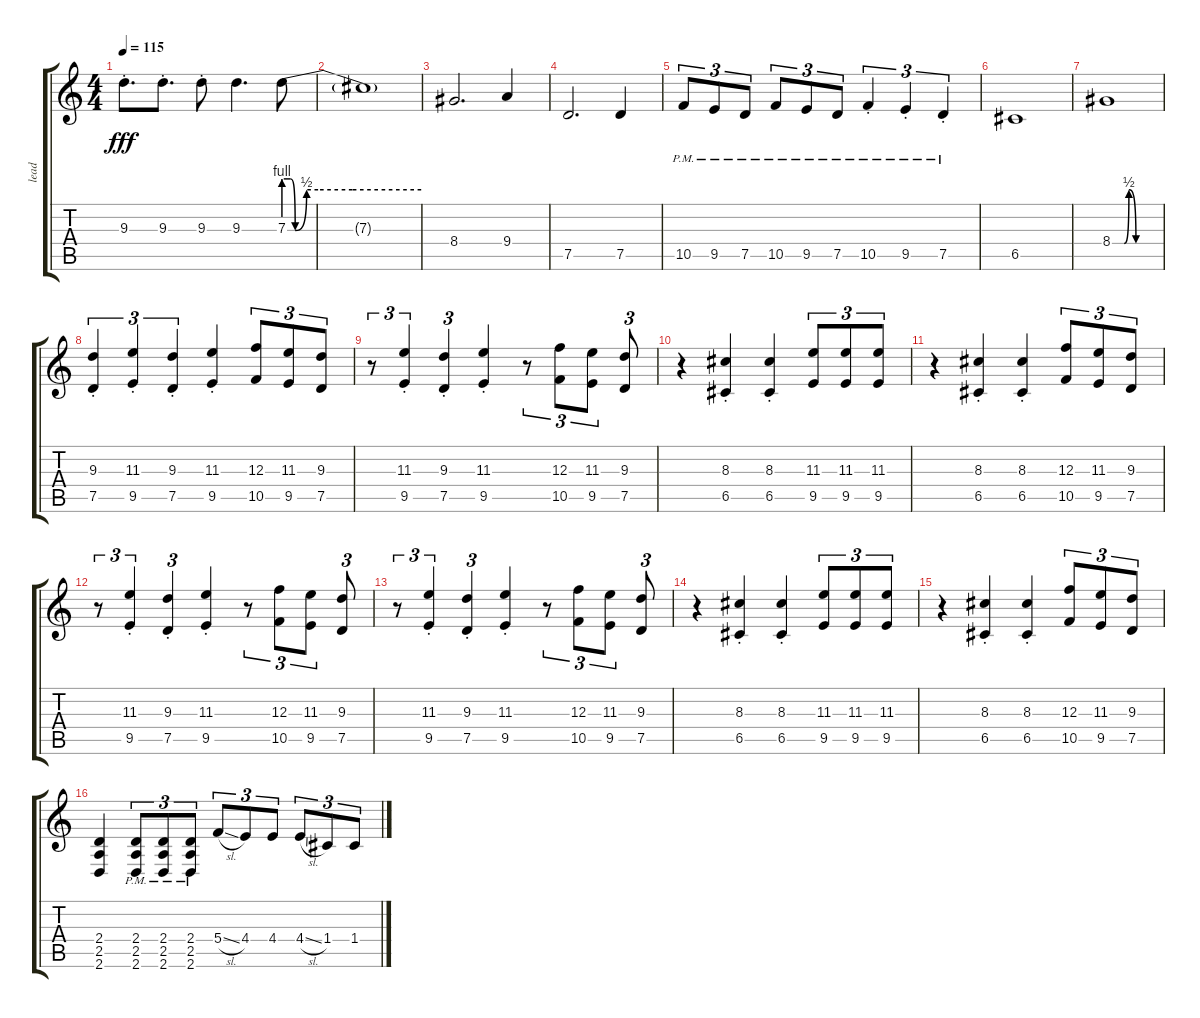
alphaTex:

\track ("lead" "lead") {instrument distortionguitar}
\staff {score tabs}
\tuning (D4 A3 F3 C3 G2 C2) {hide}
\ts (4 4)
\tempo 115
\clef g2
\ks c
9.3{st}.8{d dy fff} 9.3{st}.8{d} 9.3{st}.8 9.3.4{d} 7.3{be (custom 0 4 3 4 5 0 10 2 15 2 30 2 60 2)}.8 |
7.3{t}.1 |
8.4.2{d} 9.4.4 |
7.5.2{d} 7.5.4 |
10.5{pm}.8{tu (3 2)} 9.5{pm}.8{tu (3 2)} 7.5{pm}.8{tu (3 2)} 10.5{pm}.8{tu (3 2)} 9.5{pm}.8{tu (3 2)} 7.5{pm}.8{tu (3 2)} 10.5{pm st}.4{tu (3 2)} 9.5{pm st}.4{tu (3 2)} 7.5{pm st}.4{tu (3 2)} |
6.5.1 |
8.4{be (custom 0 0 15 0 21 2 30 0 45 0 58 0 60 0)}.1 |
(9.3{st} 7.5{st}).4{tu (3 2)} (11.3{st} 9.5{st}).4{tu (3 2)} (9.3{st} 7.5{st}).4{tu (3 2)} (11.3{st} 9.5{st}).4 (12.3 10.5).8{tu (3 2)} (11.3 9.5).8{tu (3 2)} (9.3 7.5).8{tu (3 2)} |
r.8{tu (3 2)} (11.3{st} 9.5{st}).4{tu (3 2)} (9.3{st} 7.5{st}).4{tu (3 2)} (11.3{st} 9.5{st}).4 r.8{tu (3 2)} (12.3 10.5).8{tu (3 2)} (11.3 9.5).8{tu (3 2)} (9.3 7.5).8{tu (3 2)} |
r.4 (8.3{st} 6.5{st}).4 (8.3{st} 6.5{st}).4 (11.3 9.5).8{tu (3 2)} (11.3 9.5).8{tu (3 2)} (11.3 9.5).8{tu (3 2)} |
r.4 (8.3{st} 6.5{st}).4 (8.3{st} 6.5{st}).4 (12.3 10.5).8{tu (3 2)} (11.3 9.5).8{tu (3 2)} (9.3 7.5).8{tu (3 2)} |
r.8{tu (3 2)} (11.3{st} 9.5{st}).4{tu (3 2)} (9.3{st} 7.5{st}).4{tu (3 2)} (11.3{st} 9.5{st}).4 r.8{tu (3 2)} (12.3 10.5).8{tu (3 2)} (11.3 9.5).8{tu (3 2)} (9.3 7.5).8{tu (3 2)} |
r.8{tu (3 2)} (11.3{st} 9.5{st}).4{tu (3 2)} (9.3{st} 7.5{st}).4{tu (3 2)} (11.3{st} 9.5{st}).4 r.8{tu (3 2)} (12.3 10.5).8{tu (3 2)} (11.3 9.5).8{tu (3 2)} (9.3 7.5).8{tu (3 2)} |
r.4 (8.3{st} 6.5{st}).4 (8.3{st} 6.5{st}).4 (11.3 9.5).8{tu (3 2)} (11.3 9.5).8{tu (3 2)} (11.3 9.5).8{tu (3 2)} |
r.4 (8.3{st} 6.5{st}).4 (8.3{st} 6.5{st}).4 (12.3 10.5).8{tu (3 2)} (11.3 9.5).8{tu (3 2)} (9.3 7.5).8{tu (3 2)} |
(2.4 2.5 2.6).4 (2.4{pm} 2.5{pm} 2.6{pm}).8{tu (3 2)} (2.4{pm} 2.5{pm} 2.6{pm}).8{tu (3 2)} (2.4{pm} 2.5{pm} 2.6{pm}).8{tu (3 2)} 5.4{sl}.8{tu (3 2)} 4.4.8{tu (3 2)} 4.4.8{tu (3 2)} 4.4{sl}.8{tu (3 2)} 1.4.8{tu (3 2)} 1.4.8{tu (3 2)}
